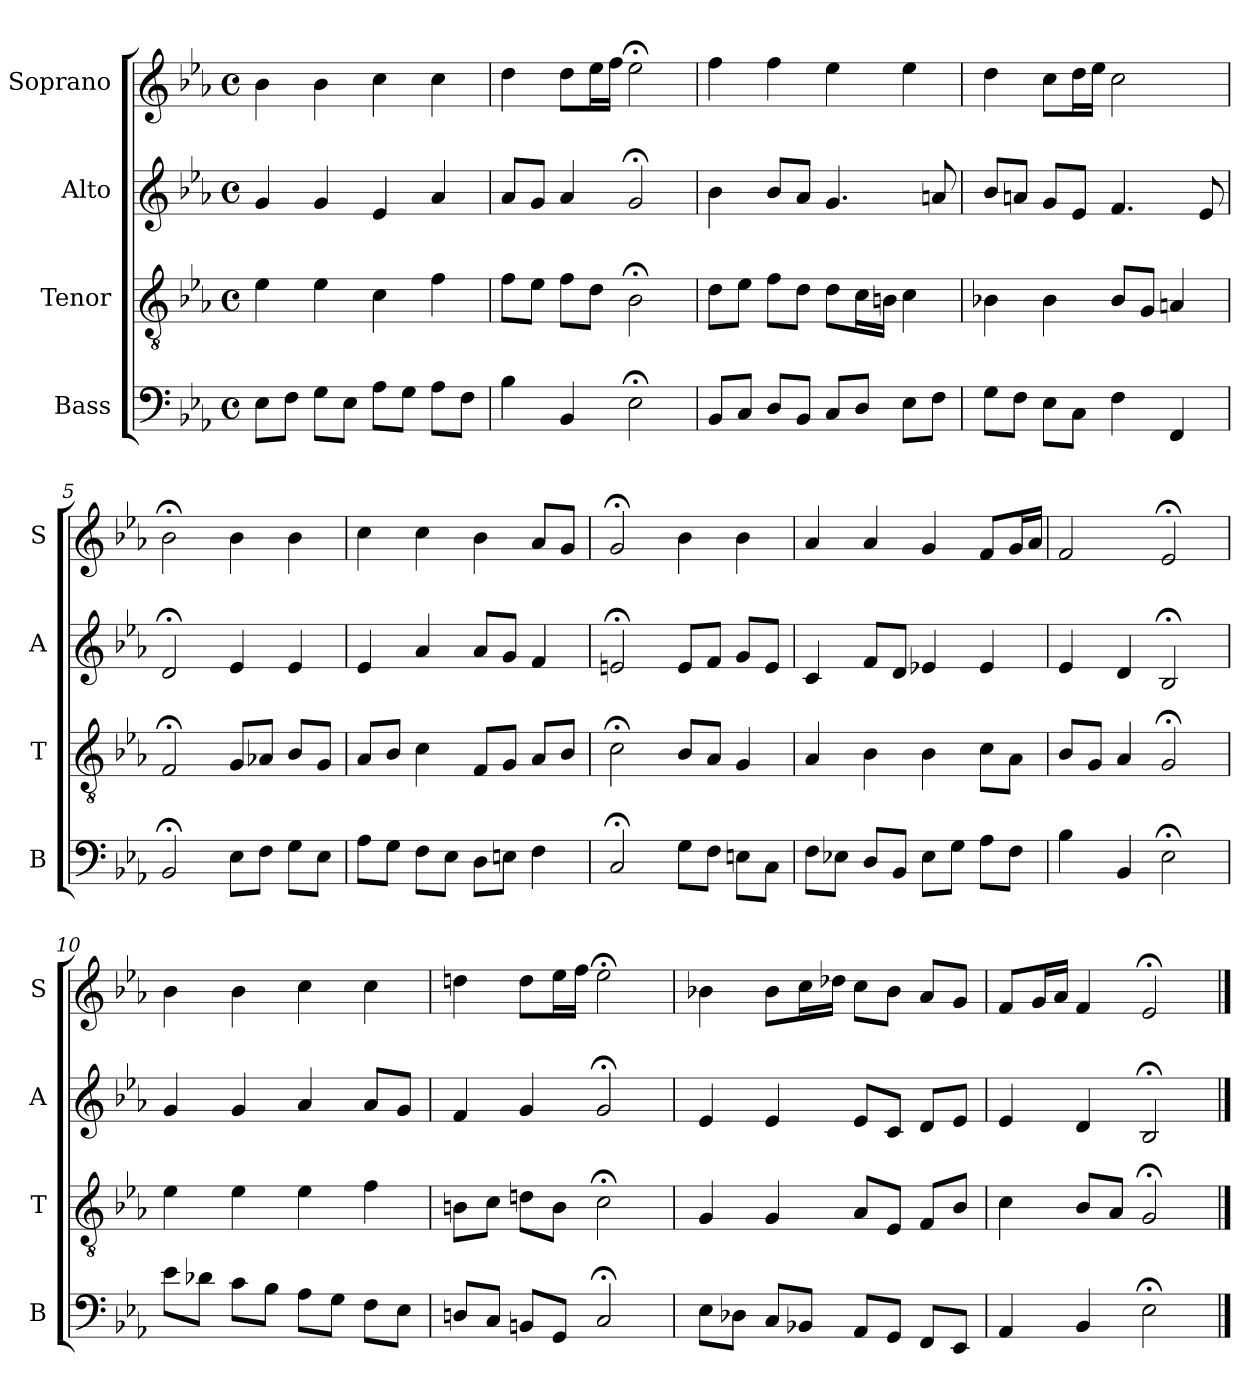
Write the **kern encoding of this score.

**kern	**kern	**kern	**kern
*part4	*part3	*part2	*part1
*staff4	*staff3	*staff2	*staff1
*I"Bass	*I"Tenor	*I"Alto	*I"Soprano
*I'B	*I'T	*I'A	*I'S
*clefF4	*clefGv2	*clefG2	*clefG2
*k[b-e-a-]	*k[b-e-a-]	*k[b-e-a-]	*k[b-e-a-]
*E-:	*E-:	*E-:	*E-:
*M4/4	*M4/4	*M4/4	*M4/4
*met(c)	*met(c)	*met(c)	*met(c)
*MM100	*MM100	*MM100	*MM100
=1	=1	=1	=1
8E-L	4e-	4g	4b-
8FJ	.	.	.
8GL	4e-	4g	4b-
8E-J	.	.	.
8A-L	4c	4e-i	4cc
8GiJ	.	.	.
8A-iL	4f	4a-i	4cc
8FJ	.	.	.
=2	=2	=2	=2
4B-	8fL	8a-L	4dd
.	8e-J	8gJ	.
4BB-	8fL	4a-	8ddL
.	8dJ	.	16ee-L
.	.	.	16ffJJ
2E-;<	2B-;<	2g;<	2ee-;<
=3	=3	=3	=3
8BB-L	8dL	4b-	4ff
8CJ	8e-J	.	.
8DL	8fL	8b-L	4ff
8BB-J	8dJ	8a-J	.
8CL	8dL	4.g	4ee-
8DJ	16cL	.	.
.	16BnJJ	.	.
8E-L	4c	.	4ee-
8FJ	.	8an	.
=4	=4	=4	=4
8GL	4B-X	8b-L	4dd
8FJ	.	8anJ	.
8E-L	4B-	8gL	8ccL
8CJ	.	8e-J	16ddL
.	.	.	16ee-JJ
4F	8B-L	4.f	2cc
.	8GJ	.	.
4FF	4An	.	.
.	.	8e-	.
=5	=5	=5	=5
2BB-;<	2F;<	2d;<	2b-;<
8E-L	8GL	4e-	4b-
8FJ	8A-XJ	.	.
8GL	8B-L	4e-	4b-
8E-J	8GJ	.	.
=6	=6	=6	=6
8A-L	8A-L	4e-	4cc
8GJ	8B-J	.	.
8FL	4c	4a-	4cc
8E-J	.	.	.
8DL	8FL	8a-L	4b-
8EnJ	8GJ	8gJ	.
4F	8A-L	4f	8a-L
.	8B-J	.	8gJ
=7	=7	=7	=7
2C;<	2c;<	2en;<	2g;<
8GL	8B-L	8eL	4b-
8FJ	8A-J	8fJ	.
8EnL	4G	8gL	4b-
8CJ	.	8eJ	.
=8	=8	=8	=8
8FL	4A-	4c	4a-
8E-XJ	.	.	.
8DL	4B-	8fL	4a-
8BB-J	.	8dJ	.
8E-L	4B-	4e-X	4g
8GJ	.	.	.
8A-L	8cL	4e-	8fL
8FJ	8A-J	.	16gL
.	.	.	16a-JJ
=9	=9	=9	=9
4B-	8B-L	4e-	2f
.	8GJ	.	.
4BB-	4A-	4d	.
2E-;<	2G;<	2B-;<	2e-;<
=10	=10	=10	=10
8e-L	4e-	4g	4b-
8d-XJ	.	.	.
8cL	4e-	4g	4b-
8B-J	.	.	.
8A-L	4e-	4a-	4cc
8GJ	.	.	.
8FL	4f	8a-L	4cc
8E-J	.	8gJ	.
=11	=11	=11	=11
8DnL	8BnL	4f	4ddn
8CJ	8cJ	.	.
8BBnL	8dnL	4g	8ddL
8GGJ	8BJ	.	16ee-L
.	.	.	16ffJJ
2C;<	2c;<	2g;<	2ee-;<
=12	=12	=12	=12
8E-L	4G	4e-	4b-X
8D-XJ	.	.	.
8CL	4G	4e-	8b-L
8BB-XJ	.	.	16ccL
.	.	.	16dd-XJJ
8AA-L	8A-L	8e-L	8ccL
8GGJ	8E-J	8cJ	8b-J
8FFL	8FL	8dL	8a-L
8EE-J	8B-J	8e-J	8gJ
=13	=13	=13	=13
4AA-	4c	4e-	8fL
.	.	.	16gL
.	.	.	16a-JJ
4BB-	8B-L	4d	4f
.	8A-J	.	.
2E-;<	2G;<	2B-;<	2e-;<
==	==	==	==
*-	*-	*-	*-
